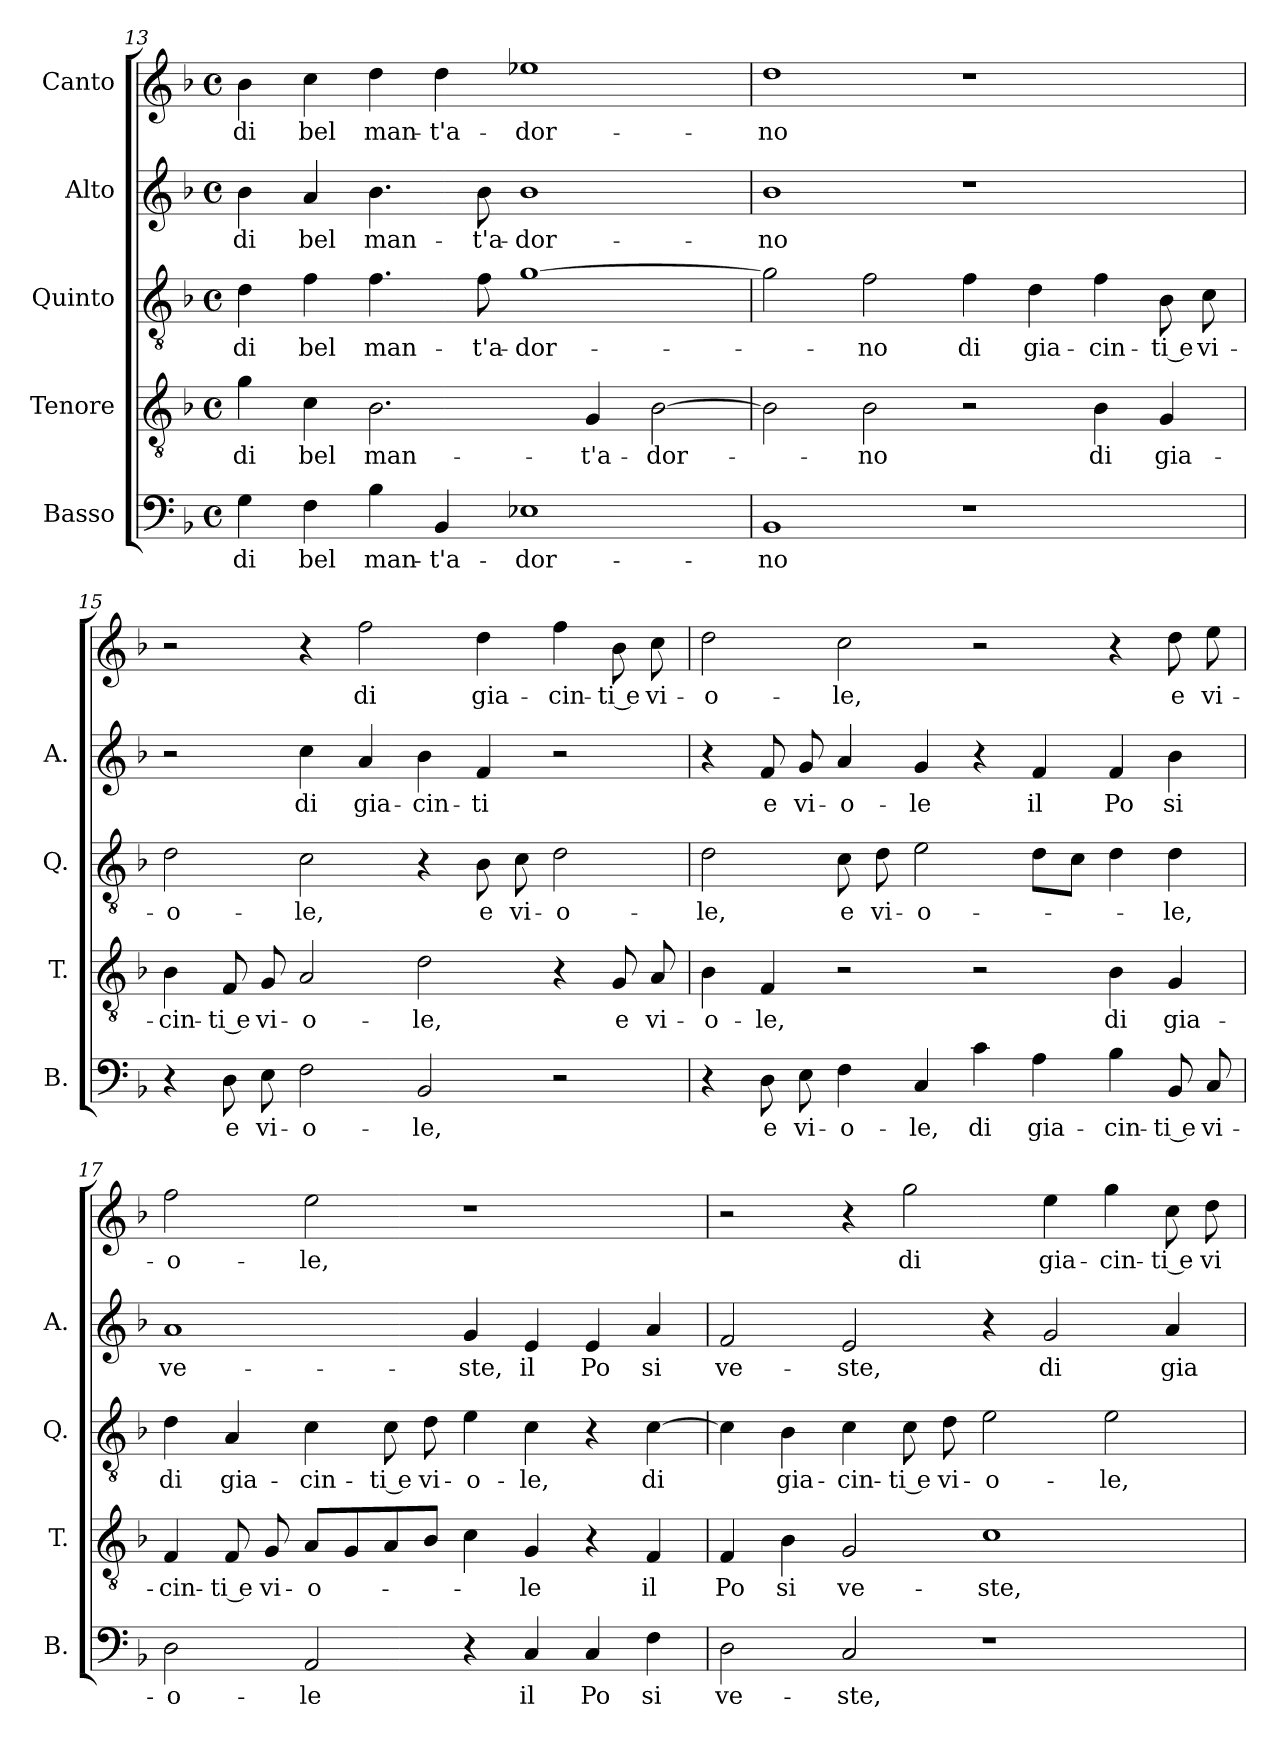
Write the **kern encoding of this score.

**kern	**text	**kern	**text	**kern	**text	**kern	**text	**kern	**text
*part5	*part5	*part4	*part4	*part3	*part3	*part2	*part2	*part1	*part1
*staff5	*staff5	*staff4	*staff4	*staff3	*staff3	*staff2	*staff2	*staff1	*staff1
*I"Basso	*	*I"Tenore	*	*I"Quinto	*	*I"Alto	*	*I"Canto	*
*I'B.	*	*I'T.	*	*I'Q.	*	*I'A.	*	*	*
*clefF4	*	*clefGv2	*	*clefGv2	*	*clefG2	*	*clefG2	*
*k[b-]	*	*k[b-]	*	*k[b-]	*	*k[b-]	*	*k[b-]	*
*F:	*	*F:	*	*F:	*	*F:	*	*F:	*
*M4/4	*	*M4/4	*	*M4/4	*	*M4/4	*	*M4/4	*
*met(c)	*	*met(c)	*	*met(c)	*	*met(c)	*	*met(c)	*
=13	=13	=13	=13	=13	=13	=13	=13	=13	=13
4G\	di	4g\	di	4d\	di	4b-\	di	4b-\	di
4F\	bel	4c\	bel	4f\	bel	4a/	bel	4cc\	bel
4B-\	man-	2.B-\	man-	4.f\	man-	4.b-\	man-	4dd\	man-
4BB-/	-t'a-	.	.	.	.	.	.	4dd\	-t'a-
.	.	.	.	8f\	-t'a-	8b-\	-t'a-	.	.
1E-X\	-dor-	.	.	[1g\	-dor-	1b-\	-dor-	1ee-X\	-dor-
.	.	4G/	-t'a-	.	.	.	.	.	.
.	.	[2B-\	-dor-	.	.	.	.	.	.
=14	=14	=14	=14	=14	=14	=14	=14	=14	=14
1BB-/	-no	2B-\]	.	2g\]	.	1b-\	-no	1dd\	-no
.	.	2B-\	-no	2f\	-no	.	.	.	.
1r	.	2r	.	4f\	di	1r	.	1r	.
.	.	.	.	4d\	gia-	.	.	.	.
.	.	4B-\	di	4f\	-cin-	.	.	.	.
.	.	4G/	gia-	8B-\	-ti e	.	.	.	.
.	.	.	.	8c\	vi-	.	.	.	.
=15	=15	=15	=15	=15	=15	=15	=15	=15	=15
4r	.	4B-\	-cin-	2d\	-o-	2r	.	2r	.
8D\	e	8F/	-ti e	.	.	.	.	.	.
8E\	vi-	8G/	vi-	.	.	.	.	.	.
2F\	-o-	2A/	-o-	2c\	-le,	4cc\	di	4r	.
.	.	.	.	.	.	4a/	gia-	2ff\	di
2BB-/	-le,	2d\	-le,	4r	.	4b-\	-cin-	.	.
.	.	.	.	8B-\	e	4f/	-ti	4dd\	gia-
.	.	.	.	8c\	vi-	.	.	.	.
2r	.	4r	.	2d\	-o-	2r	.	4ff\	-cin-
.	.	8G/	e	.	.	.	.	8b-\	-ti e
.	.	8A/	vi-	.	.	.	.	8cc\	vi-
=16	=16	=16	=16	=16	=16	=16	=16	=16	=16
4r	.	4B-\	-o-	2d\	-le,	4r	.	2dd\	-o-
8D\	e	4F/	-le,	.	.	8f/	e	.	.
8E\	vi-	.	.	.	.	8g/	vi-	.	.
4F\	-o-	2r	.	8c\	e	4a/	-o-	2cc\	-le,
.	.	.	.	8d\	vi-	.	.	.	.
4C/	-le,	.	.	2e\	-o-	4g/	-le	.	.
4c\	di	2r	.	.	.	4r	.	2r	.
4A\	gia-	.	.	8d\L	.	4f/	il	.	.
.	.	.	.	8c\J	.	.	.	.	.
4B-\	-cin-	4B-\	di	4d\	.	4f/	Po	4r	.
8BB-/	-ti e	4G/	gia-	4d\	-le,	4b-\	si	8dd\	e
8C/	vi-	.	.	.	.	.	.	8ee\	vi-
=17	=17	=17	=17	=17	=17	=17	=17	=17	=17
2D\	-o-	4F/	-cin-	4d\	di	1a/	ve-	2ff\	-o-
.	.	8F/	-ti e	4A/	gia-	.	.	.	.
.	.	8G/	vi-	.	.	.	.	.	.
2AA/	-le	8A/L	-o-	4c\	-cin-	.	.	2ee\	-le,
.	.	8G/	.	.	.	.	.	.	.
.	.	8A/	.	8c\	-ti e	.	.	.	.
.	.	8B-/J	.	8d\	vi-	.	.	.	.
4r	.	4c\	.	4e\	-o-	4g/	-ste,	1r	.
4C/	il	4G/	-le	4c\	-le,	4e/	il	.	.
4C/	Po	4r	.	4r	.	4e/	Po	.	.
4F\	si	4F/	il	[4c\	di	4a/	si	.	.
=18	=18	=18	=18	=18	=18	=18	=18	=18	=18
2D\	ve-	4F/	Po	4c\]	.	2f/	ve-	2r	.
.	.	4B-\	si	4B-\	gia-	.	.	.	.
2C/	-ste,	2G/	ve-	4c\	-cin-	2e/	-ste,	4r	.
.	.	.	.	8c\	-ti e	.	.	2gg\	di
.	.	.	.	8d\	vi-	.	.	.	.
1r	.	1c\	-ste,	2e\	-o-	4r	.	.	.
.	.	.	.	.	.	2g/	di	4ee\	gia-
.	.	.	.	2e\	-le,	.	.	4gg\	-cin-
.	.	.	.	.	.	4a/	gia-	8cc\	-ti e
.	.	.	.	.	.	.	.	8dd\	vi-
=	=	=	=	=	=	=	=	=	=
*-	*-	*-	*-	*-	*-	*-	*-	*-	*-
